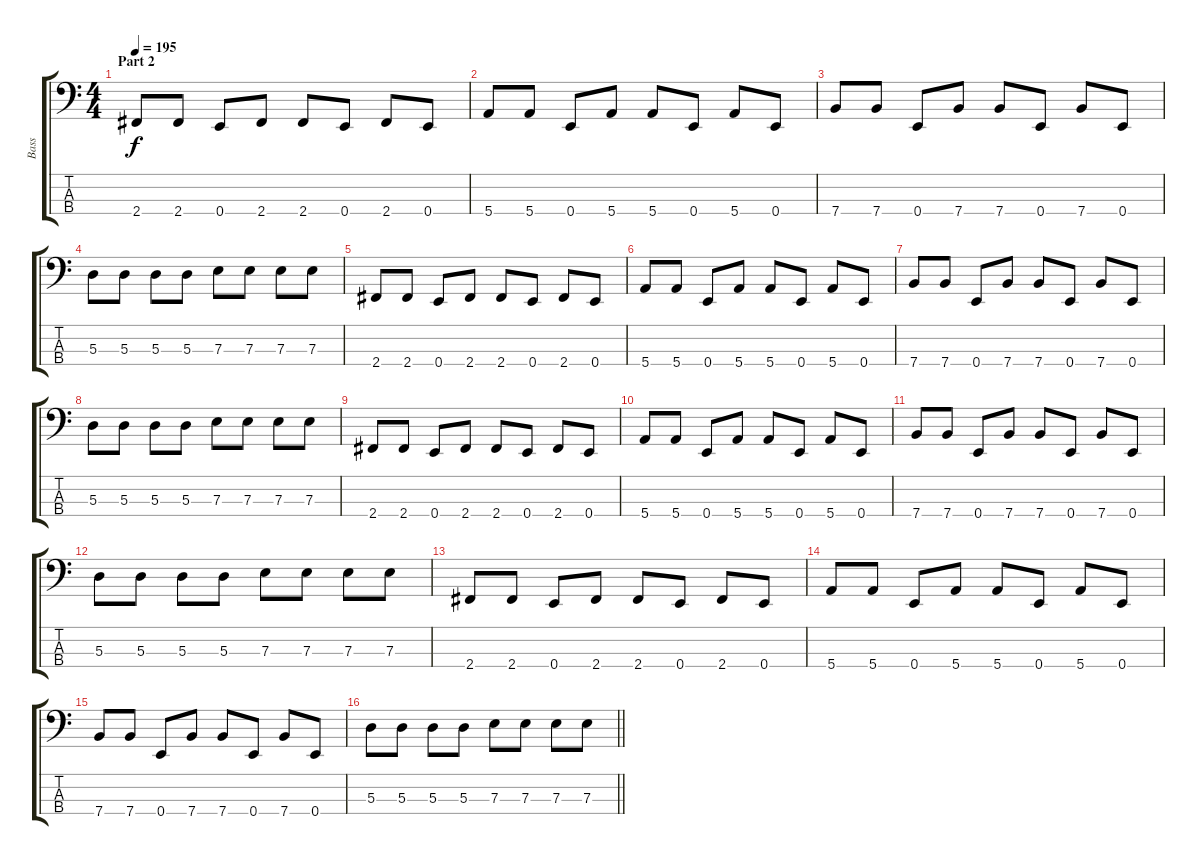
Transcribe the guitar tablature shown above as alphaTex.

\track ("Bass" "Bass") {instrument slapbass2}
\staff {score tabs}
\tuning (G2 D2 A1 E1) {hide}
\ts (4 4)
\section ("" "Part 2")
\tempo 195
\clef f4
\ks c
2.4.8{dy f} 2.4.8 0.4.8 2.4.8 2.4.8 0.4.8 2.4.8 0.4.8 |
5.4.8 5.4.8 0.4.8 5.4.8 5.4.8 0.4.8 5.4.8 0.4.8 |
7.4.8 7.4.8 0.4.8 7.4.8 7.4.8 0.4.8 7.4.8 0.4.8 |
5.3.8 5.3.8 5.3.8 5.3.8 7.3.8 7.3.8 7.3.8 7.3.8 |
2.4.8 2.4.8 0.4.8 2.4.8 2.4.8 0.4.8 2.4.8 0.4.8 |
5.4.8 5.4.8 0.4.8 5.4.8 5.4.8 0.4.8 5.4.8 0.4.8 |
7.4.8 7.4.8 0.4.8 7.4.8 7.4.8 0.4.8 7.4.8 0.4.8 |
5.3.8 5.3.8 5.3.8 5.3.8 7.3.8 7.3.8 7.3.8 7.3.8 |
2.4.8 2.4.8 0.4.8 2.4.8 2.4.8 0.4.8 2.4.8 0.4.8 |
5.4.8 5.4.8 0.4.8 5.4.8 5.4.8 0.4.8 5.4.8 0.4.8 |
7.4.8 7.4.8 0.4.8 7.4.8 7.4.8 0.4.8 7.4.8 0.4.8 |
5.3.8 5.3.8 5.3.8 5.3.8 7.3.8 7.3.8 7.3.8 7.3.8 |
2.4.8 2.4.8 0.4.8 2.4.8 2.4.8 0.4.8 2.4.8 0.4.8 |
5.4.8 5.4.8 0.4.8 5.4.8 5.4.8 0.4.8 5.4.8 0.4.8 |
7.4.8 7.4.8 0.4.8 7.4.8 7.4.8 0.4.8 7.4.8 0.4.8 |
\barLineRight lightlight
5.3.8 5.3.8 5.3.8 5.3.8 7.3.8 7.3.8 7.3.8 7.3.8
